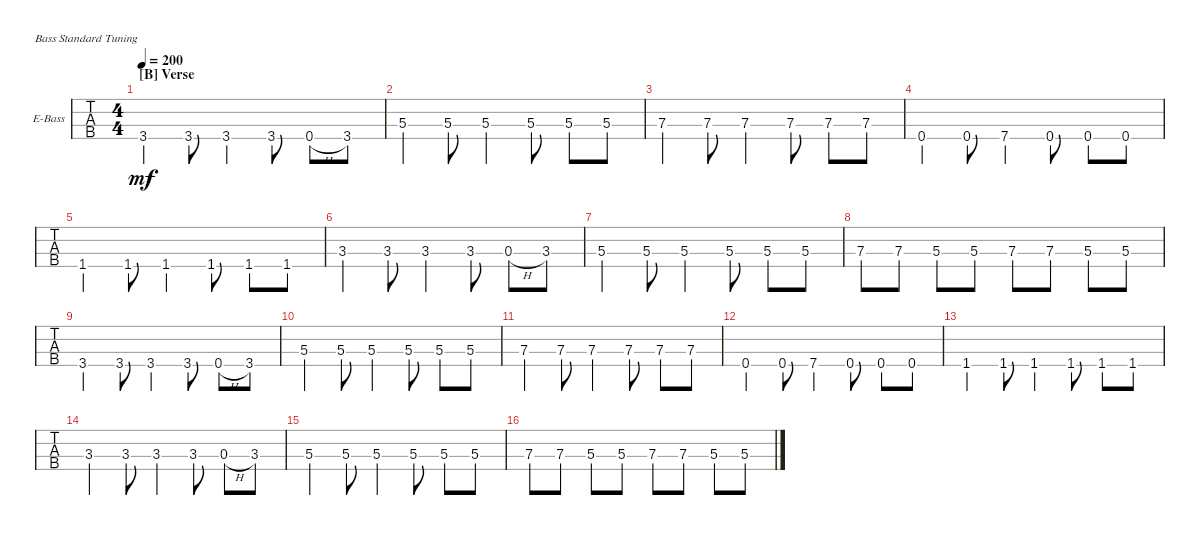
\defaultSystemsLayout 4
\bracketExtendMode groupsimilarinstruments
\firstSystemTrackNameOrientation horizontal
\otherSystemsTrackNameOrientation horizontal
\track ("Akshay" "E-Bass") {instrument electricbassfinger}
\staff {tabs}
\tuning (G2 D2 A1 E1)
\ts (4 4)
\section ("B" "Verse")
\tempo 200
\clef f4
\ks c
3.4.4{dy mf} 3.4.8 3.4.4 3.4.8 0.4{h}.8 3.4.8 |
5.3.4 5.3.8 5.3.4 5.3.8 5.3.8 5.3.8 |
7.3.4 7.3.8 7.3.4 7.3.8 7.3.8 7.3.8 |
0.4.4 0.4.8 7.4.4 0.4.8 0.4.8 0.4.8 |
1.4.4 1.4.8 1.4.4 1.4.8 1.4.8 1.4.8 |
3.3.4 3.3.8 3.3.4 3.3.8 0.3{h}.8 3.3.8 |
5.3.4 5.3.8 5.3.4 5.3.8 5.3.8 5.3.8 |
7.3.8 7.3.8 5.3.8 5.3.8 7.3.8 7.3.8 5.3.8 5.3.8 |
3.4.4 3.4.8 3.4.4 3.4.8 0.4{h}.8 3.4.8 |
5.3.4 5.3.8 5.3.4 5.3.8 5.3.8 5.3.8 |
7.3.4 7.3.8 7.3.4 7.3.8 7.3.8 7.3.8 |
0.4.4 0.4.8 7.4.4 0.4.8 0.4.8 0.4.8 |
1.4.4 1.4.8 1.4.4 1.4.8 1.4.8 1.4.8 |
3.3.4 3.3.8 3.3.4 3.3.8 0.3{h}.8 3.3.8 |
5.3.4 5.3.8 5.3.4 5.3.8 5.3.8 5.3.8 |
7.3.8 7.3.8 5.3.8 5.3.8 7.3.8 7.3.8 5.3.8 5.3.8
